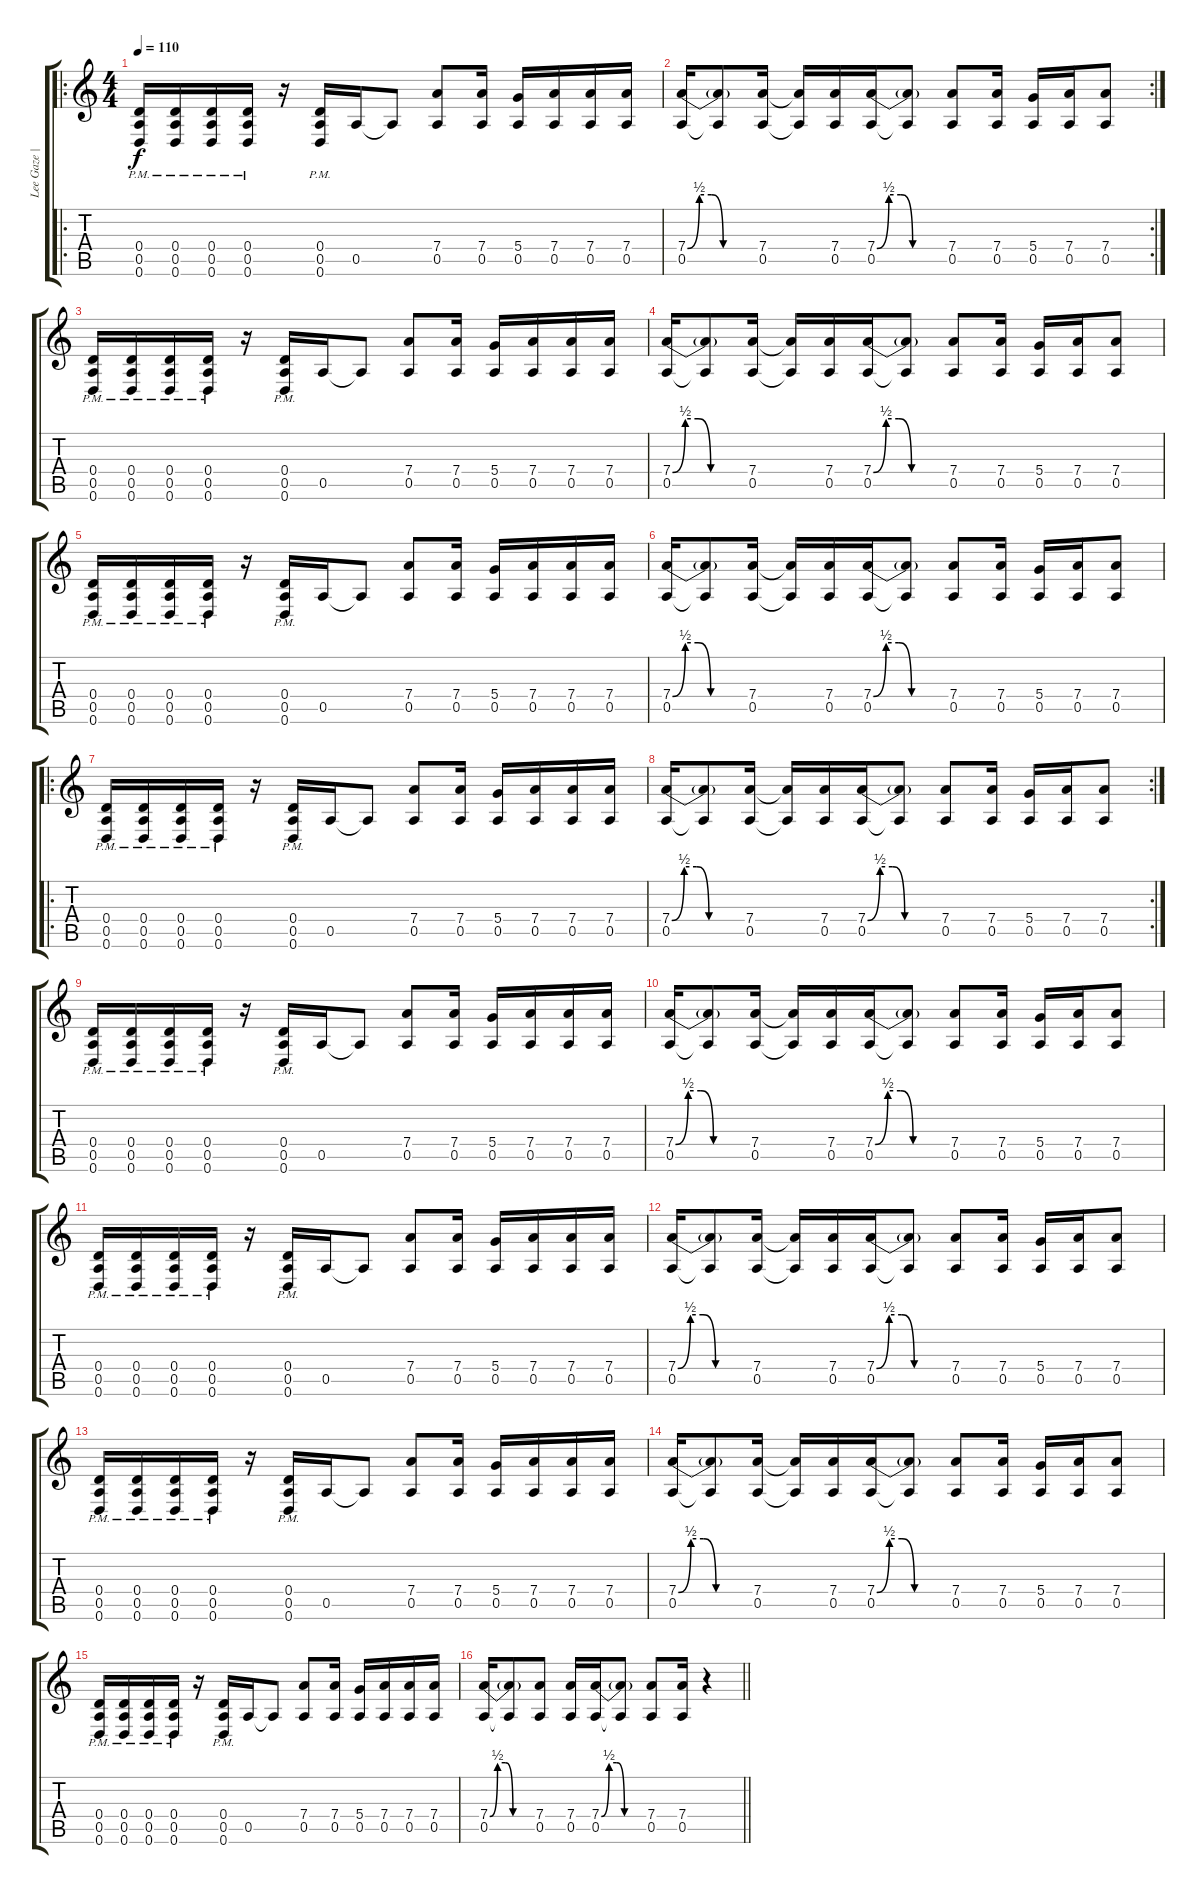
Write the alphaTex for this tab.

\track ("Lee Gaze | Lead" "Lee Gaze |") {instrument distortionguitar}
\staff {score tabs}
\tuning (E4 B3 G3 D3 A2 D2) {hide}
\ro
\ts (4 4)
\tempo 110
\clef g2
\ks c
(0.4{pm} 0.5{pm} 0.6{pm}).16{dy f instrument distortionguitar} (0.4{pm} 0.5{pm} 0.6{pm}).16 (0.4{pm} 0.5{pm} 0.6{pm}).16 (0.4{pm} 0.5{pm} 0.6{pm}).16 r.16 (0.4{pm} 0.5{pm} 0.6{pm}).16 0.5.16 0.5{t}.8 (7.4 0.5).8 (7.4 0.5).16 (5.4 0.5).16 (7.4 0.5).16 (7.4 0.5).16 (7.4 0.5).16 |
\rc 2
(7.4{be (custom 0 0 10 2 20 2 30 0 60 0)} 0.5).16 (7.4{t} 0.5{t}).8 (7.4 0.5).16 (7.4{t} 0.5{t}).16 (7.4 0.5).16 (7.4{be (custom 0 0 10 2 20 2 30 0 60 0)} 0.5).16 (7.4{t} 0.5{t}).8 (7.4 0.5).8 (7.4 0.5).16 (5.4 0.5).16 (7.4 0.5).16 (7.4 0.5).8 |
(0.4{pm} 0.5{pm} 0.6{pm}).16 (0.4{pm} 0.5{pm} 0.6{pm}).16 (0.4{pm} 0.5{pm} 0.6{pm}).16 (0.4{pm} 0.5{pm} 0.6{pm}).16 r.16 (0.4{pm} 0.5{pm} 0.6{pm}).16 0.5.16 0.5{t}.8 (7.4 0.5).8 (7.4 0.5).16 (5.4 0.5).16 (7.4 0.5).16 (7.4 0.5).16 (7.4 0.5).16 |
(7.4{be (custom 0 0 10 2 20 2 30 0 60 0)} 0.5).16 (7.4{t} 0.5{t}).8 (7.4 0.5).16 (7.4{t} 0.5{t}).16 (7.4 0.5).16 (7.4{be (custom 0 0 10 2 20 2 30 0 60 0)} 0.5).16 (7.4{t} 0.5{t}).8 (7.4 0.5).8 (7.4 0.5).16 (5.4 0.5).16 (7.4 0.5).16 (7.4 0.5).8 |
(0.4{pm} 0.5{pm} 0.6{pm}).16 (0.4{pm} 0.5{pm} 0.6{pm}).16 (0.4{pm} 0.5{pm} 0.6{pm}).16 (0.4{pm} 0.5{pm} 0.6{pm}).16 r.16 (0.4{pm} 0.5{pm} 0.6{pm}).16 0.5.16 0.5{t}.8 (7.4 0.5).8 (7.4 0.5).16 (5.4 0.5).16 (7.4 0.5).16 (7.4 0.5).16 (7.4 0.5).16 |
(7.4{be (custom 0 0 10 2 20 2 30 0 60 0)} 0.5).16 (7.4{t} 0.5{t}).8 (7.4 0.5).16 (7.4{t} 0.5{t}).16 (7.4 0.5).16 (7.4{be (custom 0 0 10 2 20 2 30 0 60 0)} 0.5).16 (7.4{t} 0.5{t}).8 (7.4 0.5).8 (7.4 0.5).16 (5.4 0.5).16 (7.4 0.5).16 (7.4 0.5).8 |
\ro
(0.4{pm} 0.5{pm} 0.6{pm}).16 (0.4{pm} 0.5{pm} 0.6{pm}).16 (0.4{pm} 0.5{pm} 0.6{pm}).16 (0.4{pm} 0.5{pm} 0.6{pm}).16 r.16 (0.4{pm} 0.5{pm} 0.6{pm}).16 0.5.16 0.5{t}.8 (7.4 0.5).8 (7.4 0.5).16 (5.4 0.5).16 (7.4 0.5).16 (7.4 0.5).16 (7.4 0.5).16 |
\rc 2
(7.4{be (custom 0 0 10 2 20 2 30 0 60 0)} 0.5).16 (7.4{t} 0.5{t}).8 (7.4 0.5).16 (7.4{t} 0.5{t}).16 (7.4 0.5).16 (7.4{be (custom 0 0 10 2 20 2 30 0 60 0)} 0.5).16 (7.4{t} 0.5{t}).8 (7.4 0.5).8 (7.4 0.5).16 (5.4 0.5).16 (7.4 0.5).16 (7.4 0.5).8 |
(0.4{pm} 0.5{pm} 0.6{pm}).16 (0.4{pm} 0.5{pm} 0.6{pm}).16 (0.4{pm} 0.5{pm} 0.6{pm}).16 (0.4{pm} 0.5{pm} 0.6{pm}).16 r.16 (0.4{pm} 0.5{pm} 0.6{pm}).16 0.5.16 0.5{t}.8 (7.4 0.5).8 (7.4 0.5).16 (5.4 0.5).16 (7.4 0.5).16 (7.4 0.5).16 (7.4 0.5).16 |
(7.4{be (custom 0 0 10 2 20 2 30 0 60 0)} 0.5).16 (7.4{t} 0.5{t}).8 (7.4 0.5).16 (7.4{t} 0.5{t}).16 (7.4 0.5).16 (7.4{be (custom 0 0 10 2 20 2 30 0 60 0)} 0.5).16 (7.4{t} 0.5{t}).8 (7.4 0.5).8 (7.4 0.5).16 (5.4 0.5).16 (7.4 0.5).16 (7.4 0.5).8 |
(0.4{pm} 0.5{pm} 0.6{pm}).16 (0.4{pm} 0.5{pm} 0.6{pm}).16 (0.4{pm} 0.5{pm} 0.6{pm}).16 (0.4{pm} 0.5{pm} 0.6{pm}).16 r.16 (0.4{pm} 0.5{pm} 0.6{pm}).16 0.5.16 0.5{t}.8 (7.4 0.5).8 (7.4 0.5).16 (5.4 0.5).16 (7.4 0.5).16 (7.4 0.5).16 (7.4 0.5).16 |
(7.4{be (custom 0 0 10 2 20 2 30 0 60 0)} 0.5).16 (7.4{t} 0.5{t}).8 (7.4 0.5).16 (7.4{t} 0.5{t}).16 (7.4 0.5).16 (7.4{be (custom 0 0 10 2 20 2 30 0 60 0)} 0.5).16 (7.4{t} 0.5{t}).8 (7.4 0.5).8 (7.4 0.5).16 (5.4 0.5).16 (7.4 0.5).16 (7.4 0.5).8 |
(0.4{pm} 0.5{pm} 0.6{pm}).16 (0.4{pm} 0.5{pm} 0.6{pm}).16 (0.4{pm} 0.5{pm} 0.6{pm}).16 (0.4{pm} 0.5{pm} 0.6{pm}).16 r.16 (0.4{pm} 0.5{pm} 0.6{pm}).16 0.5.16 0.5{t}.8 (7.4 0.5).8 (7.4 0.5).16 (5.4 0.5).16 (7.4 0.5).16 (7.4 0.5).16 (7.4 0.5).16 |
(7.4{be (custom 0 0 10 2 20 2 30 0 60 0)} 0.5).16 (7.4{t} 0.5{t}).8 (7.4 0.5).16 (7.4{t} 0.5{t}).16 (7.4 0.5).16 (7.4{be (custom 0 0 10 2 20 2 30 0 60 0)} 0.5).16 (7.4{t} 0.5{t}).8 (7.4 0.5).8 (7.4 0.5).16 (5.4 0.5).16 (7.4 0.5).16 (7.4 0.5).8 |
(0.4{pm} 0.5{pm} 0.6{pm}).16 (0.4{pm} 0.5{pm} 0.6{pm}).16 (0.4{pm} 0.5{pm} 0.6{pm}).16 (0.4{pm} 0.5{pm} 0.6{pm}).16 r.16 (0.4{pm} 0.5{pm} 0.6{pm}).16 0.5.16 0.5{t}.8 (7.4 0.5).8 (7.4 0.5).16 (5.4 0.5).16 (7.4 0.5).16 (7.4 0.5).16 (7.4 0.5).16 |
\barLineRight lightlight
(7.4{be (custom 0 0 10 2 20 2 30 0 60 0)} 0.5).16 (7.4{t} 0.5{t}).8 (7.4 0.5).8 (7.4 0.5).16 (7.4{be (custom 0 0 10 2 20 2 30 0 60 0)} 0.5).16 (7.4{t} 0.5{t}).8 (7.4 0.5).8 (7.4 0.5).16 r.4
